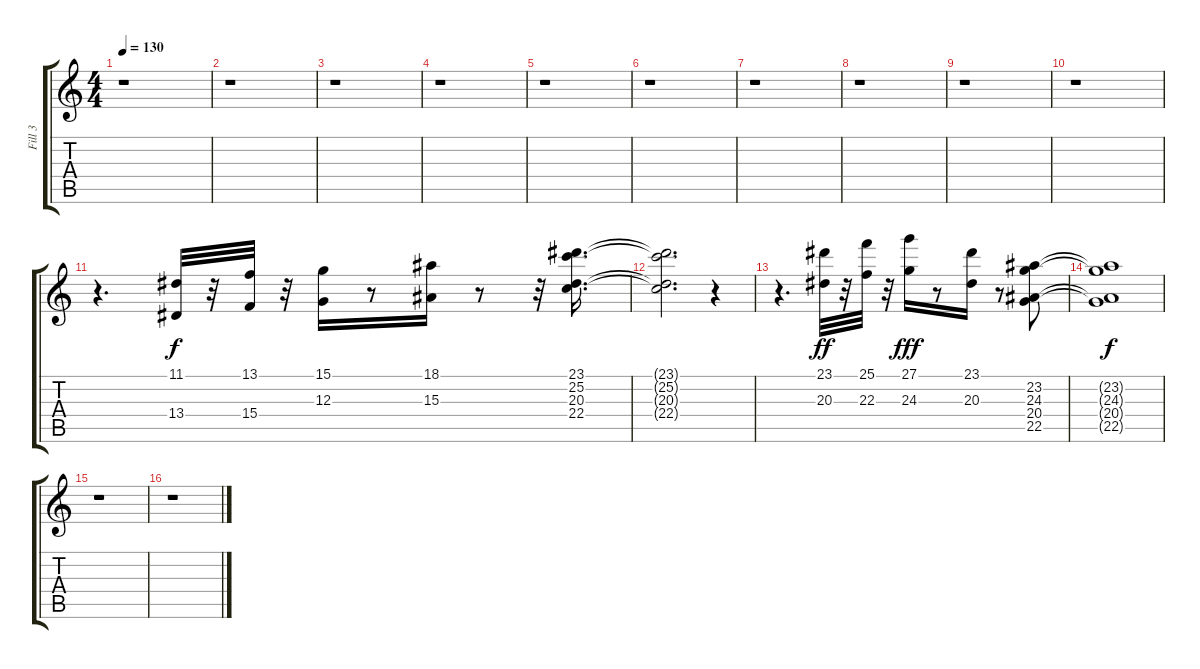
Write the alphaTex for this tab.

\track ("Fill 3" "Fill 3") {instrument trumpet}
\staff {score tabs}
\tuning (E4 B3 G3 D3 A2 E2) {hide}
\ts (4 4)
\tempo 130
\clef g2
\ks c
r.1{dy f} |
r.1 |
r.1 |
r.1 |
r.1 |
r.1 |
r.1 |
r.1 |
r.1 |
r.1 |
r.4{d} (11.1 13.4).32 r.32 (13.1 15.4).32 r.32 (15.1 12.3).16 r.8 (18.1 15.3).16 r.8 r.32 (23.1 25.2 20.3 22.4).16{d} |
(23.1{t} 25.2{t} 20.3{t} 22.4{t}).2{d} r.4 |
r.4{d} (23.1 20.3).32{dy ff volume 9} r.32 (25.1 22.3).32 r.32 (27.1 24.3).16{dy fff} r.8 (23.1 20.3).16{volume 8} r.8 (23.2 24.3 20.4 22.5).8{volume 5} |
(23.2{t} 24.3{t} 20.4{t} 22.5{t}).1{dy f} |
r.1 |
r.1
